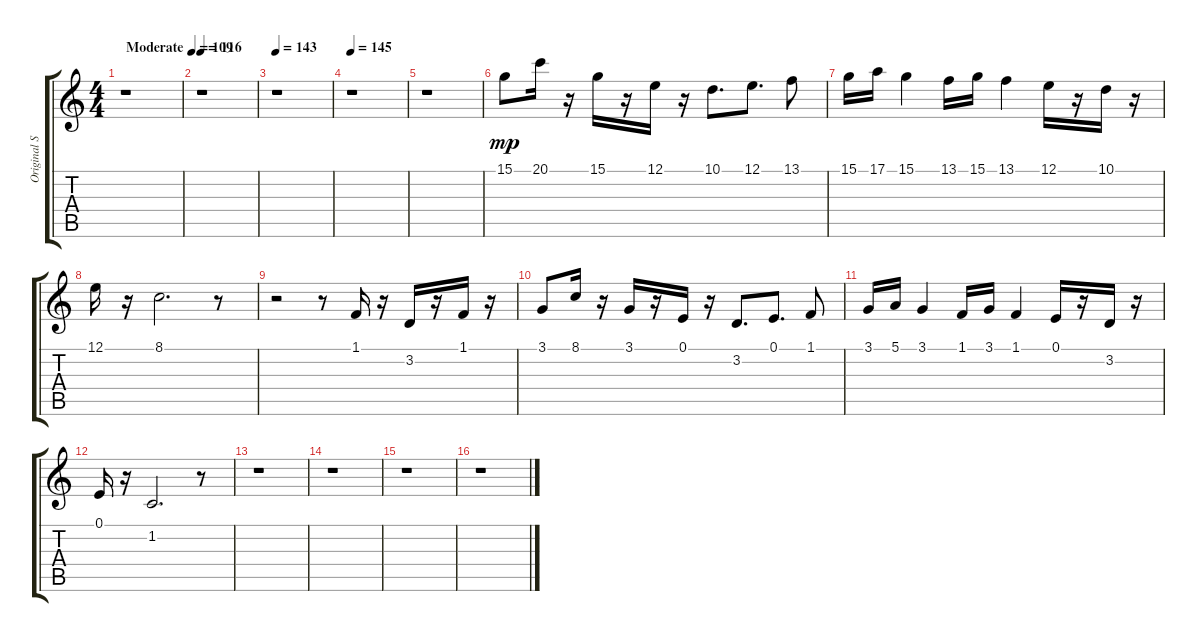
\track ("Original Soundtrack" "Original S") {instrument vibraphone}
\staff {score tabs}
\tuning (E4 B3 G3 D3 A2 E2) {hide}
\ts (4 4)
\tempo (109 "Moderate")
\clef g2
\ks c
r.1{dy mp instrument vibraphone} |
\tempo 116
r.1 |
\tempo 143
r.1 |
\tempo 145
r.1 |
r.1 |
15.1.8 20.1.16 r.16 15.1.16 r.16 12.1.16 r.16 10.1.8{d} 12.1.8{d} 13.1.8 |
15.1.16 17.1.16 15.1.4 13.1.16 15.1.16 13.1.4 12.1.16 r.16 10.1.16 r.16 |
12.1.16 r.16 8.1.2{d} r.8 |
r.2 r.8 1.1.16 r.16 3.2.16 r.16 1.1.16 r.16 |
3.1.8 8.1.16 r.16 3.1.16 r.16 0.1.16 r.16 3.2.8{d} 0.1.8{d} 1.1.8 |
3.1.16 5.1.16 3.1.4 1.1.16 3.1.16 1.1.4 0.1.16 r.16 3.2.16 r.16 |
0.1.16 r.16 1.2.2{d} r.8 |
r.1 |
r.1 |
r.1 |
r.1
